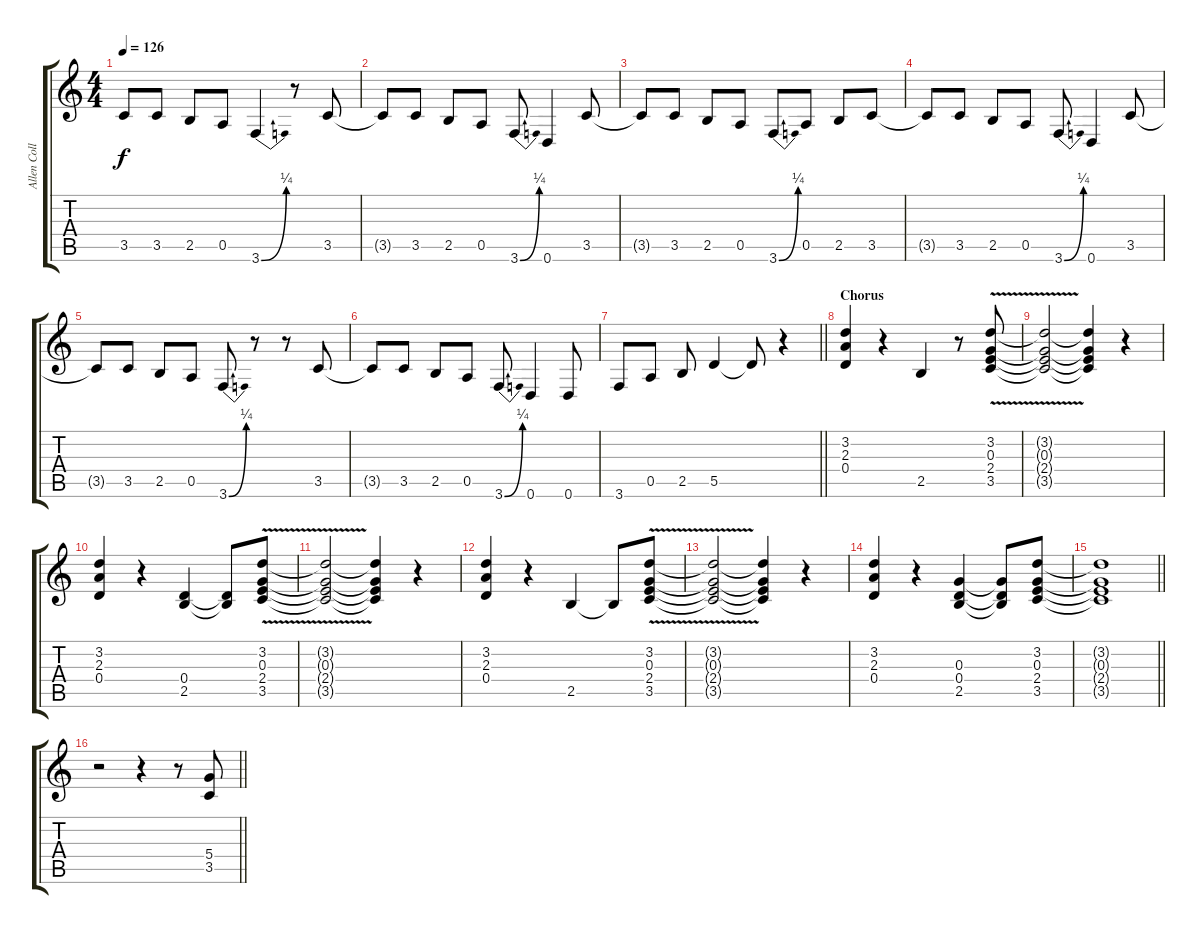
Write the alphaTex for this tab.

\track ("Allen Collins (Rhythm Guitar)" "Allen Coll") {instrument overdrivenguitar}
\staff {score tabs}
\tuning (E4 B3 G3 D3 A2 D2) {hide}
\ts (4 4)
\tempo 126
\clef g2
\ks c
3.5{t}.8{dy f} 3.5.8 2.5.8 0.5.8 3.6{be (bend 0 0 60 1)}.4 r.8 3.5.8 |
3.5{t}.8 3.5.8 2.5.8 0.5.8 3.6{be (bend 0 0 60 1)}.8 0.6.4 3.5.8 |
3.5{t}.8 3.5.8 2.5.8 0.5.8 3.6{be (bend 0 0 60 1)}.8 0.5.8 2.5.8 3.5.8 |
3.5{t}.8 3.5.8 2.5.8 0.5.8 3.6{be (bend 0 0 60 1)}.8 0.6.4 3.5.8 |
3.5{t}.8 3.5.8 2.5.8 0.5.8 3.6{be (bend 0 0 60 1)}.8 r.8 r.8 3.5.8 |
3.5{t}.8 3.5.8 2.5.8 0.5.8 3.6{be (bend 0 0 60 1)}.8 0.6.4 0.6.8 |
\barLineRight lightlight
3.6.8 0.5.8 2.5.8 5.5.4 5.5{t}.8 r.4 |
\section ("" "Chorus")
(3.2 2.3 0.4).4 r.4 2.5.4 r.8 (3.2{v} 0.3{v} 2.4{v} 3.5{v}).8 |
(3.2{t} 0.3{t} 2.4{t} 3.5{t}).2 (3.2{t} 0.3{t} 2.4{t} 3.5{t}).4 r.4 |
(3.2 2.3 0.4).4 r.4 (0.4 2.5).4 (0.4{t} 2.5{t}).8 (3.2{v} 0.3{v} 2.4{v} 3.5{v}).8 |
(3.2{t} 0.3{t} 2.4{t} 3.5{t}).2 (3.2{t} 0.3{t} 2.4{t} 3.5{t}).4 r.4 |
(3.2 2.3 0.4).4 r.4 2.5.4 2.5{t}.8 (3.2{v} 0.3{v} 2.4{v} 3.5{v}).8 |
(3.2{t} 0.3{t} 2.4{t} 3.5{t}).2 (3.2{t} 0.3{t} 2.4{t} 3.5{t}).4 r.4 |
(3.2 2.3 0.4).4 r.4 (0.3 0.4 2.5).4 (0.3{t} 0.4{t} 2.5{t}).8 (3.2 0.3 2.4 3.5).8 |
\barLineRight lightlight
(3.2{t} 0.3{t} 2.4{t} 3.5{t}).1 |
\barLineRight lightlight
r.2 r.4 r.8 (5.4 3.5).8
